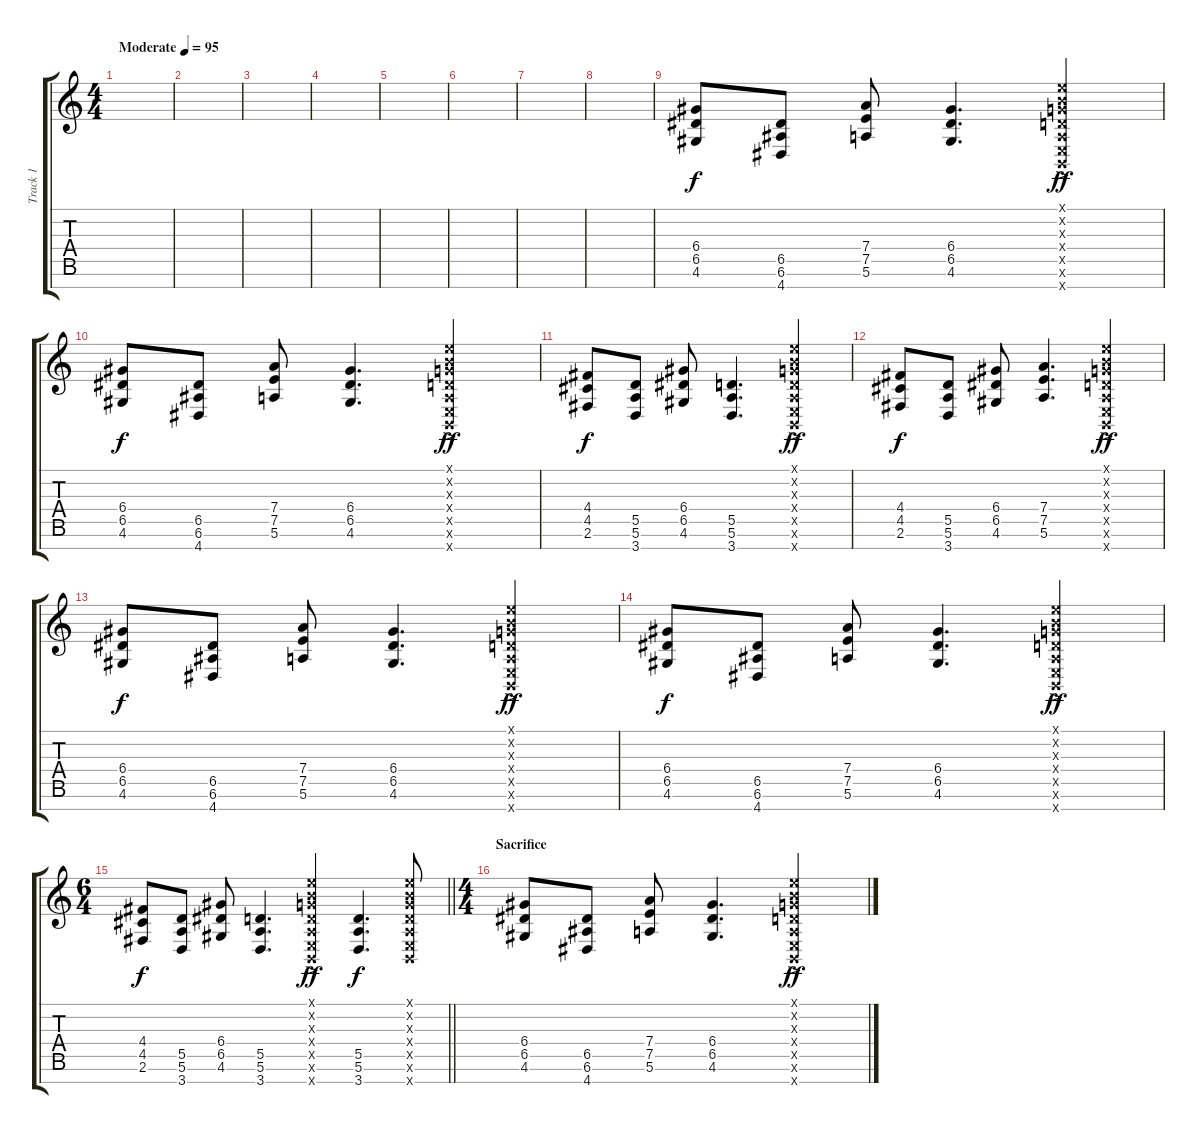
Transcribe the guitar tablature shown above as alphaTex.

\track ("Track 1" "Track 1") {instrument overdrivenguitar}
\staff {score tabs}
\tuning (E4 B3 G3 D3 A2 E2 B1) {hide}
\ts (4 4)
\tempo (95 "Moderate")
\clef g2
\ks c
|
|
|
|
|
|
|
|
(6.4 6.5 4.6).8 (6.5 6.6 4.7).8 (7.4 7.5 5.6).8 (6.4 6.5 4.6).4{d} (0.1{x} 0.2{x} 0.3{x} 0.4{ac x} 0.5{ac x} 0.6{ac x} 0.7{x}).4{dy ff} |
(6.4 6.5 4.6).8{dy f} (6.5 6.6 4.7).8 (7.4 7.5 5.6).8 (6.4 6.5 4.6).4{d} (0.1{x} 0.2{x} 0.3{x} 0.4{ac x} 0.5{ac x} 0.6{ac x} 0.7{x}).4{dy ff} |
(4.4 4.5 2.6).8{dy f} (5.5 5.6 3.7).8 (6.4 6.5 4.6).8 (5.5 5.6 3.7).4{d} (0.1{x} 0.2{x} 0.3{x} 0.4{ac x} 0.5{ac x} 0.6{ac x} 0.7{x}).4{dy ff} |
(4.4 4.5 2.6).8{dy f} (5.5 5.6 3.7).8 (6.4 6.5 4.6).8 (7.4 7.5 5.6).4{d} (0.1{x} 0.2{x} 0.3{x} 0.4{ac x} 0.5{ac x} 0.6{ac x} 0.7{x}).4{dy ff} |
(6.4 6.5 4.6).8{dy f} (6.5 6.6 4.7).8 (7.4 7.5 5.6).8 (6.4 6.5 4.6).4{d} (0.1{x} 0.2{x} 0.3{x} 0.4{ac x} 0.5{ac x} 0.6{ac x} 0.7{x}).4{dy ff} |
(6.4 6.5 4.6).8{dy f} (6.5 6.6 4.7).8 (7.4 7.5 5.6).8 (6.4 6.5 4.6).4{d} (0.1{x} 0.2{x} 0.3{x} 0.4{ac x} 0.5{ac x} 0.6{ac x} 0.7{x}).4{dy ff} |
\ts (6 4)
\barLineRight lightlight
(4.4 4.5 2.6).8{dy f} (5.5 5.6 3.7).8 (6.4 6.5 4.6).8 (5.5 5.6 3.7).4{d} (0.1{x} 0.2{x} 0.3{x} 0.4{ac x} 0.5{ac x} 0.6{ac x} 0.7{x}).4{dy ff} (5.5 5.6 3.7).4{d dy f} (0.1{x} 0.2{x} 0.3{x} 0.4{x} 0.5{x} 0.6{x} 0.7{x}).8 |
\ts (4 4)
\section ("" "Sacrifice")
(6.4 6.5 4.6).8 (6.5 6.6 4.7).8 (7.4 7.5 5.6).8 (6.4 6.5 4.6).4{d} (0.1{x} 0.2{x} 0.3{x} 0.4{ac x} 0.5{ac x} 0.6{ac x} 0.7{x}).4{dy ff}
